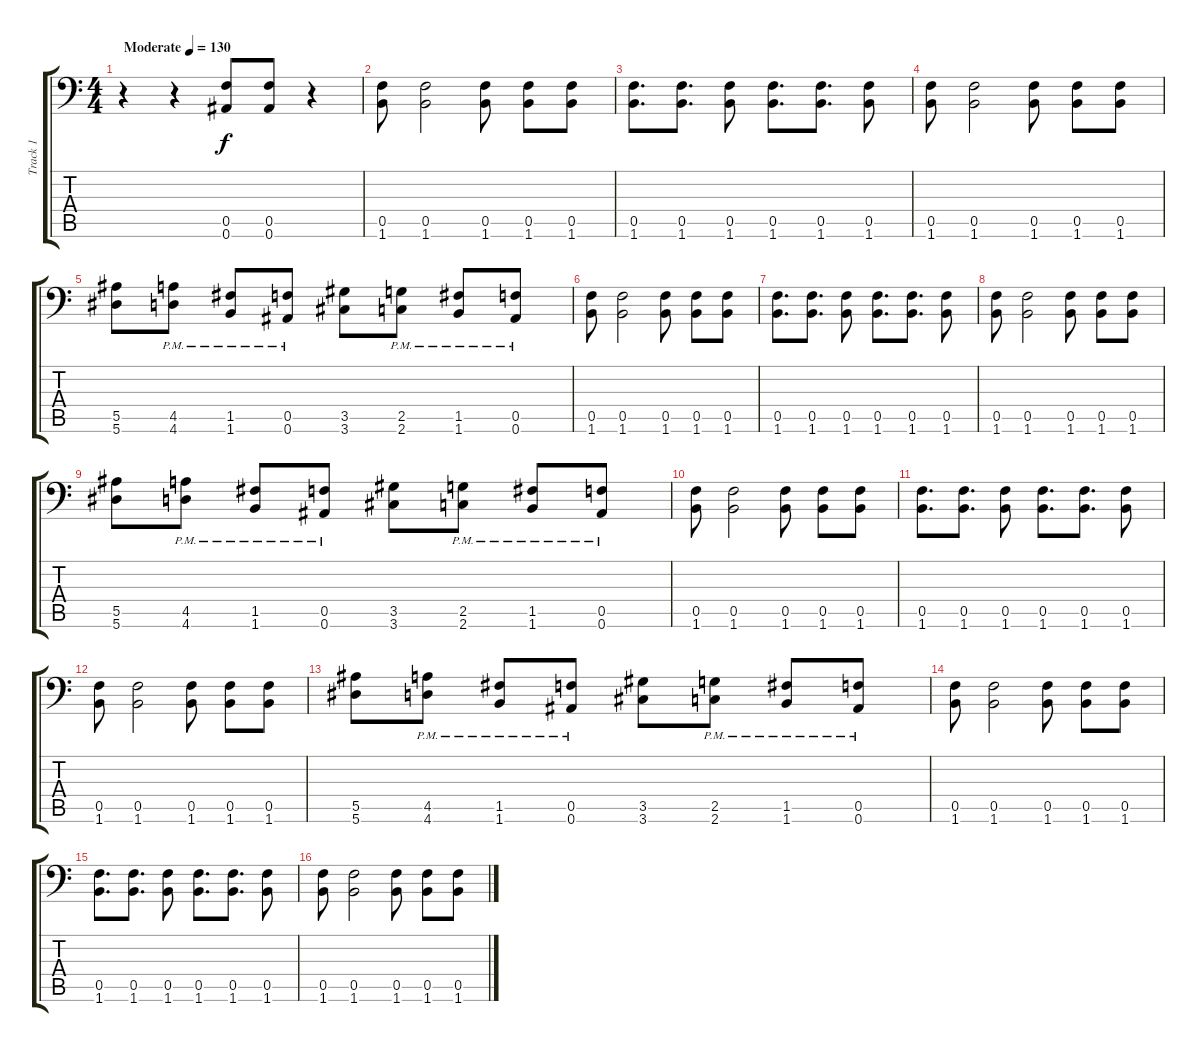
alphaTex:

\track ("Track 1" "Track 1") {instrument distortionguitar}
\staff {score tabs}
\tuning (C4 G3 Eb3 Bb2 F2 Bb1) {hide}
\ts (4 4)
\tempo (130 "Moderate")
\clef f4
\ks c
r.4{dy f instrument distortionguitar} r.4 (0.5 0.6).8 (0.5 0.6).8 r.4 |
(0.5 1.6).8 (0.5 1.6).2 (0.5 1.6).8 (0.5 1.6).8 (0.5 1.6).8 |
(0.5 1.6).8{d} (0.5 1.6).8{d} (0.5 1.6).8 (0.5 1.6).8{d} (0.5 1.6).8{d} (0.5 1.6).8 |
(0.5 1.6).8 (0.5 1.6).2 (0.5 1.6).8 (0.5 1.6).8 (0.5 1.6).8 |
(5.5 5.6).8 (4.5 4.6{pm}).8 (1.5 1.6{pm}).8 (0.5 0.6{pm}).8 (3.5 3.6).8 (2.5 2.6{pm}).8 (1.5 1.6{pm}).8 (0.5 0.6{pm}).8 |
(0.5 1.6).8 (0.5 1.6).2 (0.5 1.6).8 (0.5 1.6).8 (0.5 1.6).8 |
(0.5 1.6).8{d} (0.5 1.6).8{d} (0.5 1.6).8 (0.5 1.6).8{d} (0.5 1.6).8{d} (0.5 1.6).8 |
(0.5 1.6).8 (0.5 1.6).2 (0.5 1.6).8 (0.5 1.6).8 (0.5 1.6).8 |
(5.5 5.6).8 (4.5 4.6{pm}).8 (1.5 1.6{pm}).8 (0.5 0.6{pm}).8 (3.5 3.6).8 (2.5 2.6{pm}).8 (1.5 1.6{pm}).8 (0.5 0.6{pm}).8 |
(0.5 1.6).8 (0.5 1.6).2 (0.5 1.6).8 (0.5 1.6).8 (0.5 1.6).8 |
(0.5 1.6).8{d} (0.5 1.6).8{d} (0.5 1.6).8 (0.5 1.6).8{d} (0.5 1.6).8{d} (0.5 1.6).8 |
(0.5 1.6).8 (0.5 1.6).2 (0.5 1.6).8 (0.5 1.6).8 (0.5 1.6).8 |
(5.5 5.6).8 (4.5 4.6{pm}).8 (1.5 1.6{pm}).8 (0.5 0.6{pm}).8 (3.5 3.6).8 (2.5 2.6{pm}).8 (1.5 1.6{pm}).8 (0.5 0.6{pm}).8 |
(0.5 1.6).8 (0.5 1.6).2 (0.5 1.6).8 (0.5 1.6).8 (0.5 1.6).8 |
(0.5 1.6).8{d} (0.5 1.6).8{d} (0.5 1.6).8 (0.5 1.6).8{d} (0.5 1.6).8{d} (0.5 1.6).8 |
(0.5 1.6).8 (0.5 1.6).2 (0.5 1.6).8 (0.5 1.6).8 (0.5 1.6).8
